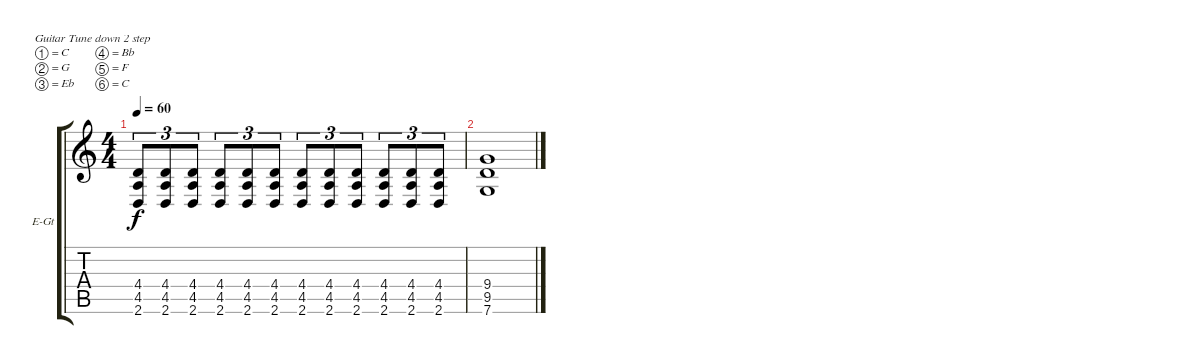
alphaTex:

\bracketExtendMode groupsimilarinstruments
\firstSystemTrackNameOrientation horizontal
\otherSystemsTrackNameOrientation horizontal
\track ("Rythm Guitar" "E-Gt") {instrument distortionguitar}
\staff {score tabs}
\tuning (C4 G3 Eb3 Bb2 F2 C2)
\ts (4 4)
\tempo 60
\clef g2
\ks c
(4.4 4.5 2.6).8{tu (3 2) dy f} (4.4 4.5 2.6).8{tu (3 2)} (4.4 4.5 2.6).8{tu (3 2)} (4.4 4.5 2.6).8{tu (3 2)} (4.4 4.5 2.6).8{tu (3 2)} (4.4 4.5 2.6).8{tu (3 2)} (4.4 4.5 2.6).8{tu (3 2)} (4.4 4.5 2.6).8{tu (3 2)} (4.4 4.5 2.6).8{tu (3 2)} (4.4 4.5 2.6).8{tu (3 2)} (4.4 4.5 2.6).8{tu (3 2)} (4.4 4.5 2.6).8{tu (3 2)} |
(9.4 9.5 7.6).1
